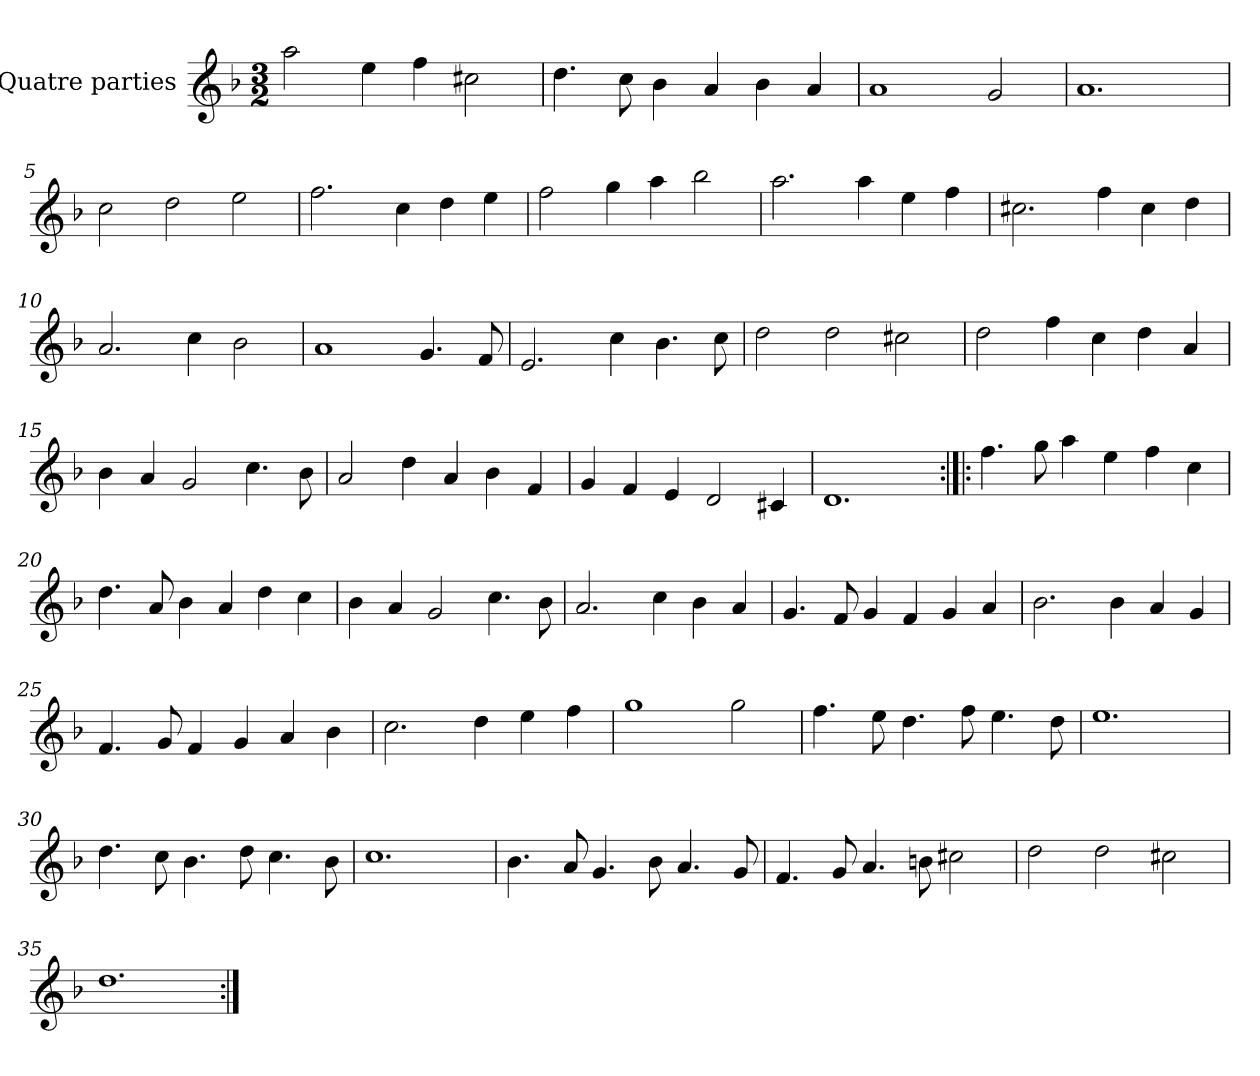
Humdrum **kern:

**kern
*part1
*staff1
*I"Quatre parties
*clefG2
*k[b-]
*M3/2
*MM180
=1
2aa\
4ee\
4ff\
2cc#X\
=2
4.dd\
8cc\
4b-\
4a/
4b-\
4a/
=3
1a
2g/
=4
1.a
=5
2cc\
2dd\
2ee\
=6
2.ff\
4cc\
4dd\
4ee\
=7
2ff\
4gg\
4aa\
2bb-\
=8
2.aa\
4aa\
4ee\
4ff\
=9
2.cc#X\
4ff\
4cc#\
4dd\
=10
2.a/
4cc\
2b-\
=11
1a
4.g/
8f/
=12
2.e/
4cc\
4.b-\
8cc\
=13
2dd\
2dd\
2cc#X\
=14
2dd\
4ff\
4cc\
4dd\
4a/
=15
4b-\
4a/
2g/
4.cc\
8b-\
=16
2a/
4dd\
4a/
4b-\
4f/
=17
4g/
4f/
4e/
2d/
4c#X/
=18
1.d
=19:|!|:
4.ff\
8gg\
4aa\
4ee\
4ff\
4cc\
=20
4.dd\
8a/
4b-\
4a/
4dd\
4cc\
=21
4b-\
4a/
2g/
4.cc\
8b-\
=22
2.a/
4cc\
4b-\
4a/
=23
4.g/
8f/
4g/
4f/
4g/
4a/
=24
2.b-\
4b-\
4a/
4g/
=25
4.f/
8g/
4f/
4g/
4a/
4b-\
=26
2.cc\
4dd\
4ee\
4ff\
=27
1gg
2gg\
=28
4.ff\
8ee\
4.dd\
8ff\
4.ee\
8dd\
=29
1.ee
=30
4.dd\
8cc\
4.b-\
8dd\
4.cc\
8b-\
=31
1.cc
=32
4.b-\
8a/
4.g/
8b-\
4.a/
8g/
=33
4.f/
8g/
4.a/
8bn\
2cc#X\
=34
2dd\
2dd\
2cc#X\
=35
1.dd
=:|!
*-
